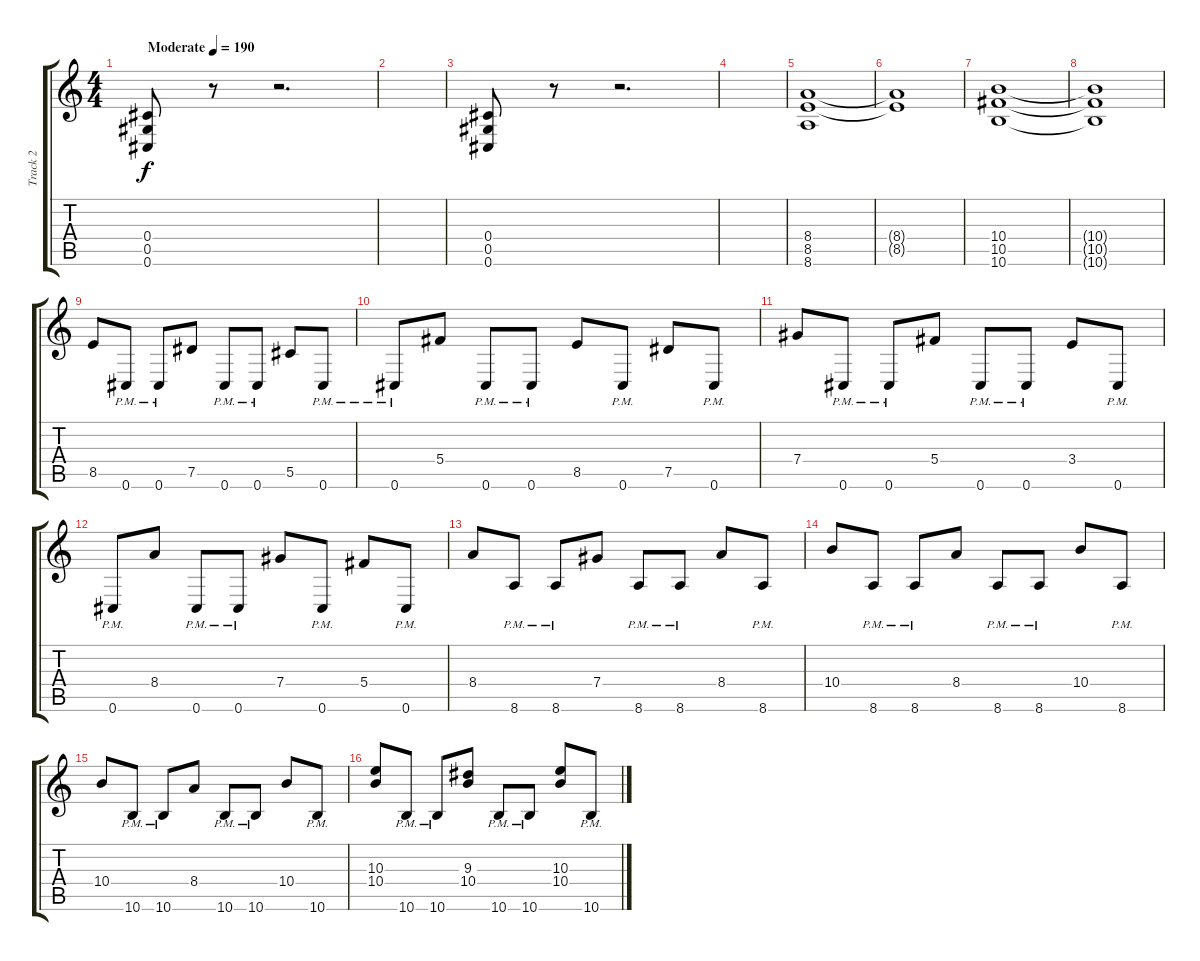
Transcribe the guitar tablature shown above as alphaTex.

\track ("Track 2" "Track 2") {instrument distortionguitar}
\staff {score tabs}
\tuning (Eb4 Bb3 Gb3 Db3 Ab2 Db2) {hide}
\ts (4 4)
\tempo (190 "Moderate")
\clef g2
\ks c
(0.4 0.5 0.6).8{dy f instrument distortionguitar} r.8 r.2{d} |
|
(0.4 0.5 0.6).8 r.8 r.2{d} |
|
(8.4 8.5 8.6).1 |
(8.4{t} 8.5{t}).1 |
(10.4 10.5 10.6).1 |
(10.4{t} 10.5{t} 10.6{t}).1 |
8.5.8 0.6{pm}.8 0.6{pm}.8 7.5.8 0.6{pm}.8 0.6{pm}.8 5.5.8 0.6{pm}.8 |
0.6{pm}.8 5.4.8 0.6{pm}.8 0.6{pm}.8 8.5.8 0.6{pm}.8 7.5.8 0.6{pm}.8 |
7.4.8 0.6{pm}.8 0.6{pm}.8 5.4.8 0.6{pm}.8 0.6{pm}.8 3.4.8 0.6{pm}.8 |
0.6{pm}.8 8.4.8 0.6{pm}.8 0.6{pm}.8 7.4.8 0.6{pm}.8 5.4.8 0.6{pm}.8 |
8.4.8 8.6{pm}.8 8.6{pm}.8 7.4.8 8.6{pm}.8 8.6{pm}.8 8.4.8 8.6{pm}.8 |
10.4.8 8.6{pm}.8 8.6{pm}.8 8.4.8 8.6{pm}.8 8.6{pm}.8 10.4.8 8.6{pm}.8 |
10.4.8 10.6{pm}.8 10.6{pm}.8 8.4.8 10.6{pm}.8 10.6{pm}.8 10.4.8 10.6{pm}.8 |
(10.3 10.4).8 10.6{pm}.8 10.6{pm}.8 (9.3 10.4).8 10.6{pm}.8 10.6{pm}.8 (10.3 10.4).8 10.6{pm}.8
